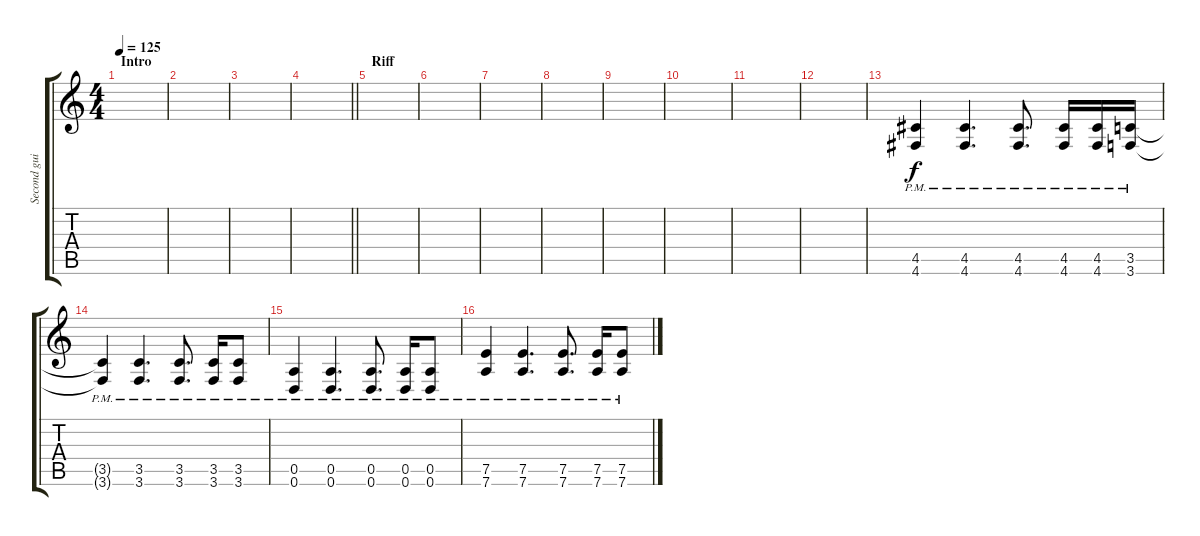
\track ("Second guitar" "Second gui") {instrument distortionguitar}
\staff {score tabs}
\tuning (E4 B3 A3 D3 A2 D2) {hide}
\ts (4 4)
\section ("" "Intro")
\tempo 125
\clef g2
\ks c
|
|
|
\barLineRight lightlight
|
\section ("" "Riff")
|
|
|
|
|
|
|
|
(4.5{pm} 4.6{pm}).4 (4.5{pm} 4.6{pm}).4{d} (4.5{pm} 4.6{pm}).8{d} (4.5{pm} 4.6{pm}).16 (4.5{pm} 4.6{pm}).16 (3.5{pm} 3.6{pm}).16 |
(3.5{pm t} 3.6{pm t}).4 (3.5{pm} 3.6{pm}).4{d} (3.5{pm} 3.6{pm}).8{d} (3.5{pm} 3.6{pm}).16 (3.5{pm} 3.6{pm}).8 |
(0.5{pm} 0.6{pm}).4 (0.5{pm} 0.6{pm}).4{d} (0.5{pm} 0.6{pm}).8{d} (0.5{pm} 0.6{pm}).16 (0.5{pm} 0.6{pm}).8 |
(7.5{pm} 7.6{pm}).4 (7.5{pm} 7.6{pm}).4{d} (7.5{pm} 7.6{pm}).8{d} (7.5{pm} 7.6{pm}).16 (7.5{pm} 7.6{pm}).8
